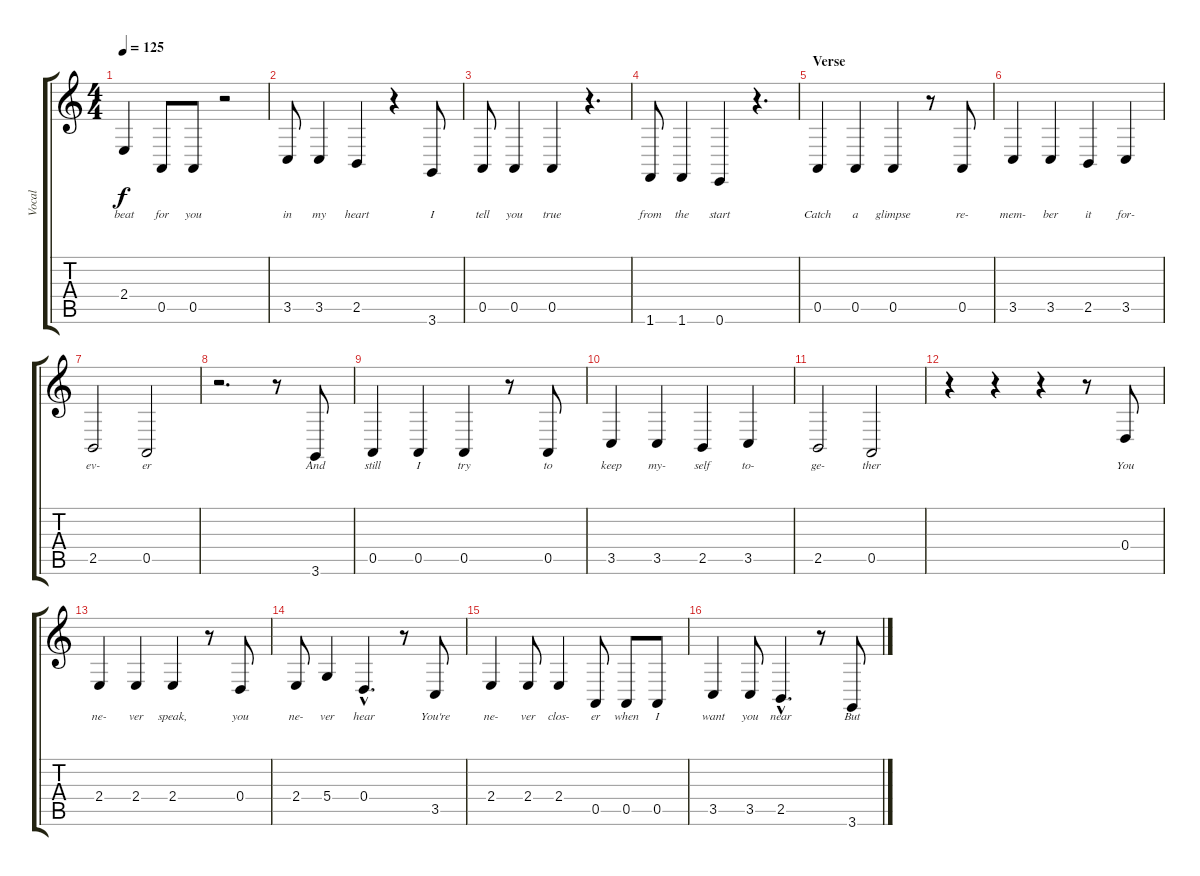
\track ("Vocal" "Vocal") {instrument tenorsax}
\staff {score tabs}
\tuning (E4 B3 G3 D3 A2 E2) {hide}
\ts (4 4)
\tempo 125
\clef g2
\ks c
2.4.4{lyrics (0 "beat") lyrics (1 "") lyrics (2 "") lyrics (3 "") lyrics (4 "") dy f} 0.5.8{lyrics (0 "for") lyrics (1 "") lyrics (2 "") lyrics (3 "") lyrics (4 "")} 0.5.8{lyrics (0 "you") lyrics (1 "") lyrics (2 "") lyrics (3 "") lyrics (4 "")} r.2 |
3.5.8{lyrics (0 "in") lyrics (1 "") lyrics (2 "") lyrics (3 "") lyrics (4 "")} 3.5.4{lyrics (0 "my") lyrics (1 "") lyrics (2 "") lyrics (3 "") lyrics (4 "")} 2.5.4{lyrics (0 "heart") lyrics (1 "") lyrics (2 "") lyrics (3 "") lyrics (4 "")} r.4 3.6.8{lyrics (0 "I") lyrics (1 "") lyrics (2 "") lyrics (3 "") lyrics (4 "")} |
0.5.8{lyrics (0 "tell") lyrics (1 "") lyrics (2 "") lyrics (3 "") lyrics (4 "")} 0.5.4{lyrics (0 "you") lyrics (1 "") lyrics (2 "") lyrics (3 "") lyrics (4 "")} 0.5.4{lyrics (0 "true") lyrics (1 "") lyrics (2 "") lyrics (3 "") lyrics (4 "")} r.4{d} |
1.6.8{lyrics (0 "from") lyrics (1 "") lyrics (2 "") lyrics (3 "") lyrics (4 "")} 1.6.4{lyrics (0 "the") lyrics (1 "") lyrics (2 "") lyrics (3 "") lyrics (4 "")} 0.6.4{lyrics (0 "start") lyrics (1 "") lyrics (2 "") lyrics (3 "") lyrics (4 "")} r.4{d} |
\section ("" "Verse")
0.5.4{lyrics (0 "Catch") lyrics (1 "") lyrics (2 "") lyrics (3 "") lyrics (4 "")} 0.5.4{lyrics (0 "a") lyrics (1 "") lyrics (2 "") lyrics (3 "") lyrics (4 "")} 0.5.4{lyrics (0 "glimpse") lyrics (1 "") lyrics (2 "") lyrics (3 "") lyrics (4 "")} r.8 0.5.8{lyrics (0 "re-") lyrics (1 "") lyrics (2 "") lyrics (3 "") lyrics (4 "")} |
3.5.4{lyrics (0 "mem-") lyrics (1 "") lyrics (2 "") lyrics (3 "") lyrics (4 "")} 3.5.4{lyrics (0 "ber") lyrics (1 "") lyrics (2 "") lyrics (3 "") lyrics (4 "")} 2.5.4{lyrics (0 "it") lyrics (1 "") lyrics (2 "") lyrics (3 "") lyrics (4 "")} 3.5.4{lyrics (0 "for-") lyrics (1 "") lyrics (2 "") lyrics (3 "") lyrics (4 "")} |
2.5.2{lyrics (0 "ev-") lyrics (1 "") lyrics (2 "") lyrics (3 "") lyrics (4 "")} 0.5.2{lyrics (0 "er") lyrics (1 "") lyrics (2 "") lyrics (3 "") lyrics (4 "")} |
r.2{d} r.8 3.6.8{lyrics (0 "And") lyrics (1 "") lyrics (2 "") lyrics (3 "") lyrics (4 "")} |
0.5.4{lyrics (0 "still") lyrics (1 "") lyrics (2 "") lyrics (3 "") lyrics (4 "")} 0.5.4{lyrics (0 "I") lyrics (1 "") lyrics (2 "") lyrics (3 "") lyrics (4 "")} 0.5.4{lyrics (0 "try") lyrics (1 "") lyrics (2 "") lyrics (3 "") lyrics (4 "")} r.8 0.5.8{lyrics (0 "to") lyrics (1 "") lyrics (2 "") lyrics (3 "") lyrics (4 "")} |
3.5.4{lyrics (0 "keep") lyrics (1 "") lyrics (2 "") lyrics (3 "") lyrics (4 "")} 3.5.4{lyrics (0 "my-") lyrics (1 "") lyrics (2 "") lyrics (3 "") lyrics (4 "")} 2.5.4{lyrics (0 "self") lyrics (1 "") lyrics (2 "") lyrics (3 "") lyrics (4 "")} 3.5.4{lyrics (0 "to-") lyrics (1 "") lyrics (2 "") lyrics (3 "") lyrics (4 "")} |
2.5.2{lyrics (0 "ge-") lyrics (1 "") lyrics (2 "") lyrics (3 "") lyrics (4 "")} 0.5.2{lyrics (0 "ther") lyrics (1 "") lyrics (2 "") lyrics (3 "") lyrics (4 "")} |
r.4 r.4 r.4 r.8 0.4.8{lyrics (0 "You") lyrics (1 "") lyrics (2 "") lyrics (3 "") lyrics (4 "")} |
2.4.4{lyrics (0 "ne-") lyrics (1 "") lyrics (2 "") lyrics (3 "") lyrics (4 "")} 2.4.4{lyrics (0 "ver") lyrics (1 "") lyrics (2 "") lyrics (3 "") lyrics (4 "")} 2.4.4{lyrics (0 "speak,") lyrics (1 "") lyrics (2 "") lyrics (3 "") lyrics (4 "")} r.8 0.4.8{lyrics (0 "you") lyrics (1 "") lyrics (2 "") lyrics (3 "") lyrics (4 "")} |
2.4.8{lyrics (0 "ne-") lyrics (1 "") lyrics (2 "") lyrics (3 "") lyrics (4 "")} 5.4.4{lyrics (0 "ver") lyrics (1 "") lyrics (2 "") lyrics (3 "") lyrics (4 "")} 0.4{hac}.4{d lyrics (0 "hear") lyrics (1 "") lyrics (2 "") lyrics (3 "") lyrics (4 "")} r.8 3.5.8{lyrics (0 "You're") lyrics (1 "") lyrics (2 "") lyrics (3 "") lyrics (4 "")} |
2.4.4{lyrics (0 "ne-") lyrics (1 "") lyrics (2 "") lyrics (3 "") lyrics (4 "")} 2.4.8{lyrics (0 "ver") lyrics (1 "") lyrics (2 "") lyrics (3 "") lyrics (4 "")} 2.4.4{lyrics (0 "clos-") lyrics (1 "") lyrics (2 "") lyrics (3 "") lyrics (4 "")} 0.5.8{lyrics (0 "er") lyrics (1 "") lyrics (2 "") lyrics (3 "") lyrics (4 "")} 0.5.8{lyrics (0 "when") lyrics (1 "") lyrics (2 "") lyrics (3 "") lyrics (4 "")} 0.5.8{lyrics (0 "I") lyrics (1 "") lyrics (2 "") lyrics (3 "") lyrics (4 "")} |
3.5.4{lyrics (0 "want") lyrics (1 "") lyrics (2 "") lyrics (3 "") lyrics (4 "")} 3.5.8{lyrics (0 "you") lyrics (1 "") lyrics (2 "") lyrics (3 "") lyrics (4 "")} 2.5{hac}.4{d lyrics (0 "near") lyrics (1 "") lyrics (2 "") lyrics (3 "") lyrics (4 "")} r.8 3.6.8{lyrics (0 "But") lyrics (1 "") lyrics (2 "") lyrics (3 "") lyrics (4 "")}
